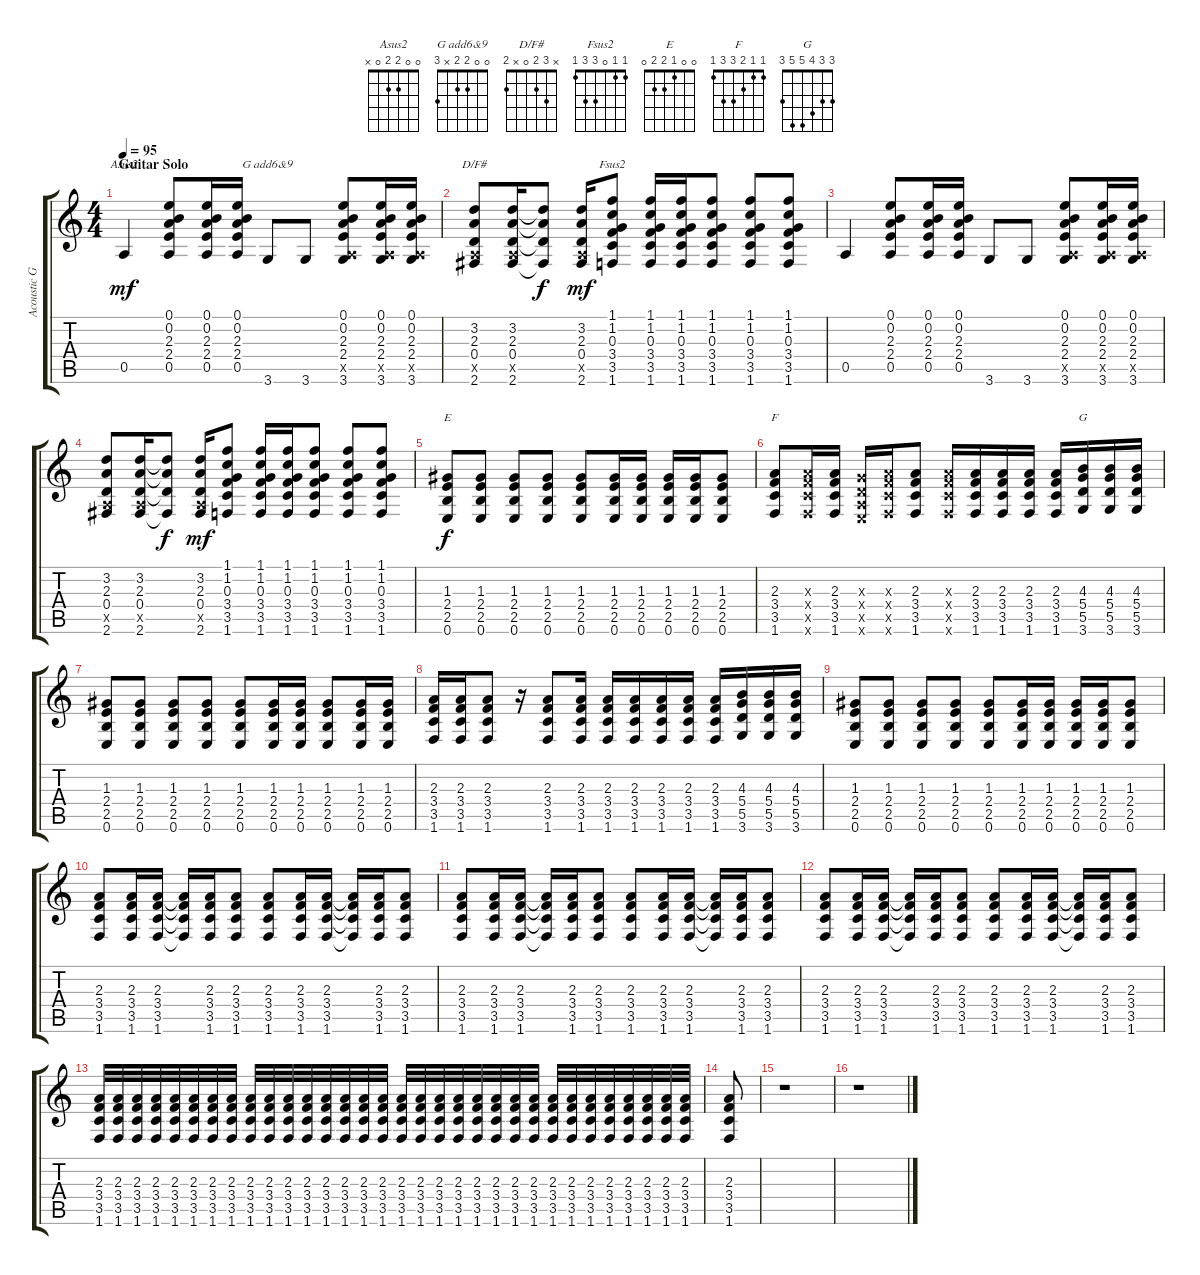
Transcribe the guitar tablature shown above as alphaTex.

\track ("Acoustic Guitar" "Acoustic G") {instrument acousticguitarsteel}
\staff {score tabs}
\tuning (E4 B3 G3 D3 A2 E2) {hide}
\chord ("Asus2" 0 0 2 2 0 x)
\chord ("G add6&9" 0 0 2 2 x 3)
\chord ("D/F#" x 3 2 0 x 2)
\chord ("Fsus2" 1 1 0 3 3 1)
\chord ("E" 0 0 1 2 2 0)
\chord ("F" 1 1 2 3 3 1)
\chord ("G" 3 3 4 5 5 3)
\ts (4 4)
\section ("" "Guitar Solo")
\tempo 95
\clef g2
\ks c
0.5.4{ch "Asus2" dy mf} (0.1 0.2 2.3 2.4 0.5).8 (0.1 0.2 2.3 2.4 0.5).16 (0.1 0.2 2.3 2.4 0.5).16 3.6.8{ch "G add6&9"} 3.6.8 (0.1 0.2 2.3 2.4 0.5{x} 3.6).8 (0.1 0.2 2.3 2.4 0.5{x} 3.6).16 (0.1 0.2 2.3 2.4 0.5{x} 3.6).16 |
(3.2 2.3 0.4 0.5{x} 2.6).8{ch "D/F#"} (3.2 2.3 0.4 0.5{x} 2.6).16 (3.2{t} 2.3{t} 0.4{t} 2.6{t}).8{dy f} (3.2 2.3 0.4 0.5{x} 2.6).16{dy mf} (1.1 1.2 0.3 3.4 3.5 1.6).8{ch "Fsus2"} (1.1 1.2 0.3 3.4 3.5 1.6).16 (1.1 1.2 0.3 3.4 3.5 1.6).16 (1.1 1.2 0.3 3.4 3.5 1.6).8 (1.1 1.2 0.3 3.4 3.5 1.6).8 (1.1 1.2 0.3 3.4 3.5 1.6).8 |
0.5.4 (0.1 0.2 2.3 2.4 0.5).8 (0.1 0.2 2.3 2.4 0.5).16 (0.1 0.2 2.3 2.4 0.5).16 3.6.8 3.6.8 (0.1 0.2 2.3 2.4 0.5{x} 3.6).8 (0.1 0.2 2.3 2.4 0.5{x} 3.6).16 (0.1 0.2 2.3 2.4 0.5{x} 3.6).16 |
(3.2 2.3 0.4 0.5{x} 2.6).8 (3.2 2.3 0.4 0.5{x} 2.6).16 (3.2{t} 2.3{t} 0.4{t} 2.6{t}).8{dy f} (3.2 2.3 0.4 0.5{x} 2.6).16{dy mf} (1.1 1.2 0.3 3.4 3.5 1.6).8 (1.1 1.2 0.3 3.4 3.5 1.6).16 (1.1 1.2 0.3 3.4 3.5 1.6).16 (1.1 1.2 0.3 3.4 3.5 1.6).8 (1.1 1.2 0.3 3.4 3.5 1.6).8 (1.1 1.2 0.3 3.4 3.5 1.6).8 |
(1.3 2.4 2.5 0.6).8{ch "E" dy f} (1.3 2.4 2.5 0.6).8 (1.3 2.4 2.5 0.6).8 (1.3 2.4 2.5 0.6).8 (1.3 2.4 2.5 0.6).8 (1.3 2.4 2.5 0.6).16 (1.3 2.4 2.5 0.6).16 (1.3 2.4 2.5 0.6).16 (1.3 2.4 2.5 0.6).16 (1.3 2.4 2.5 0.6).8 |
(2.3 3.4 3.5 1.6).8{ch "F"} (2.3{x} 3.4{x} 3.5{x} 1.6{x}).16 (2.3 3.4 3.5 1.6).16 (0.3{x} 0.4{x} 0.5{x} 0.6{x}).16 (2.3{x} 3.4{x} 3.5{x} 1.6{x}).16 (2.3 3.4 3.5 1.6).8 (2.3{x} 3.4{x} 3.5{x} 1.6{x}).16 (2.3 3.4 3.5 1.6).16 (2.3 3.4 3.5 1.6).16 (2.3 3.4 3.5 1.6).16 (2.3 3.4 3.5 1.6).16 (4.3 5.4 5.5 3.6).16{ch "G"} (4.3 5.4 5.5 3.6).16 (4.3 5.4 5.5 3.6).16 |
(1.3 2.4 2.5 0.6).8 (1.3 2.4 2.5 0.6).8 (1.3 2.4 2.5 0.6).8 (1.3 2.4 2.5 0.6).8 (1.3 2.4 2.5 0.6).8 (1.3 2.4 2.5 0.6).16 (1.3 2.4 2.5 0.6).16 (1.3 2.4 2.5 0.6).8 (1.3 2.4 2.5 0.6).16 (1.3 2.4 2.5 0.6).16 |
(2.3 3.4 3.5 1.6).16 (2.3 3.4 3.5 1.6).16 (2.3 3.4 3.5 1.6).8 r.16 (2.3 3.4 3.5 1.6).8 (2.3 3.4 3.5 1.6).16 (2.3 3.4 3.5 1.6).16 (2.3 3.4 3.5 1.6).16 (2.3 3.4 3.5 1.6).16 (2.3 3.4 3.5 1.6).16 (2.3 3.4 3.5 1.6).16 (4.3 5.4 5.5 3.6).16 (4.3 5.4 5.5 3.6).16 (4.3 5.4 5.5 3.6).16 |
(1.3 2.4 2.5 0.6).8 (1.3 2.4 2.5 0.6).8 (1.3 2.4 2.5 0.6).8 (1.3 2.4 2.5 0.6).8 (1.3 2.4 2.5 0.6).8 (1.3 2.4 2.5 0.6).16 (1.3 2.4 2.5 0.6).16 (1.3 2.4 2.5 0.6).16 (1.3 2.4 2.5 0.6).16 (1.3 2.4 2.5 0.6).8 |
(2.3 3.4 3.5 1.6).8 (2.3 3.4 3.5 1.6).16 (2.3 3.4 3.5 1.6).16 (2.3{t} 3.4{t} 3.5{t} 1.6{t}).16 (2.3 3.4 3.5 1.6).16 (2.3 3.4 3.5 1.6).8 (2.3 3.4 3.5 1.6).8 (2.3 3.4 3.5 1.6).16 (2.3 3.4 3.5 1.6).16 (2.3{t} 3.4{t} 3.5{t} 1.6{t}).16 (2.3 3.4 3.5 1.6).16 (2.3 3.4 3.5 1.6).8 |
(2.3 3.4 3.5 1.6).8 (2.3 3.4 3.5 1.6).16 (2.3 3.4 3.5 1.6).16 (2.3{t} 3.4{t} 3.5{t} 1.6{t}).16 (2.3 3.4 3.5 1.6).16 (2.3 3.4 3.5 1.6).8 (2.3 3.4 3.5 1.6).8 (2.3 3.4 3.5 1.6).16 (2.3 3.4 3.5 1.6).16 (2.3{t} 3.4{t} 3.5{t} 1.6{t}).16 (2.3 3.4 3.5 1.6).16 (2.3 3.4 3.5 1.6).8 |
(2.3 3.4 3.5 1.6).8 (2.3 3.4 3.5 1.6).16 (2.3 3.4 3.5 1.6).16 (2.3{t} 3.4{t} 3.5{t} 1.6{t}).16 (2.3 3.4 3.5 1.6).16 (2.3 3.4 3.5 1.6).8 (2.3 3.4 3.5 1.6).8 (2.3 3.4 3.5 1.6).16 (2.3 3.4 3.5 1.6).16 (2.3{t} 3.4{t} 3.5{t} 1.6{t}).16 (2.3 3.4 3.5 1.6).16 (2.3 3.4 3.5 1.6).8 |
(2.3 3.4 3.5 1.6).32 (2.3 3.4 3.5 1.6).32 (2.3 3.4 3.5 1.6).32 (2.3 3.4 3.5 1.6).32 (2.3 3.4 3.5 1.6).32 (2.3 3.4 3.5 1.6).32 (2.3 3.4 3.5 1.6).32 (2.3 3.4 3.5 1.6).32 (2.3 3.4 3.5 1.6).32 (2.3 3.4 3.5 1.6).32 (2.3 3.4 3.5 1.6).32 (2.3 3.4 3.5 1.6).32 (2.3 3.4 3.5 1.6).32 (2.3 3.4 3.5 1.6).32 (2.3 3.4 3.5 1.6).32 (2.3 3.4 3.5 1.6).32 (2.3 3.4 3.5 1.6).32 (2.3 3.4 3.5 1.6).32 (2.3 3.4 3.5 1.6).32 (2.3 3.4 3.5 1.6).32 (2.3 3.4 3.5 1.6).32 (2.3 3.4 3.5 1.6).32 (2.3 3.4 3.5 1.6).32 (2.3 3.4 3.5 1.6).32 (2.3 3.4 3.5 1.6).32 (2.3 3.4 3.5 1.6).32 (2.3 3.4 3.5 1.6).32 (2.3 3.4 3.5 1.6).32 (2.3 3.4 3.5 1.6).32 (2.3 3.4 3.5 1.6).32 (2.3 3.4 3.5 1.6).32 (2.3 3.4 3.5 1.6).32 |
(2.3 3.4 3.5 1.6).8 |
r.1 |
r.1
